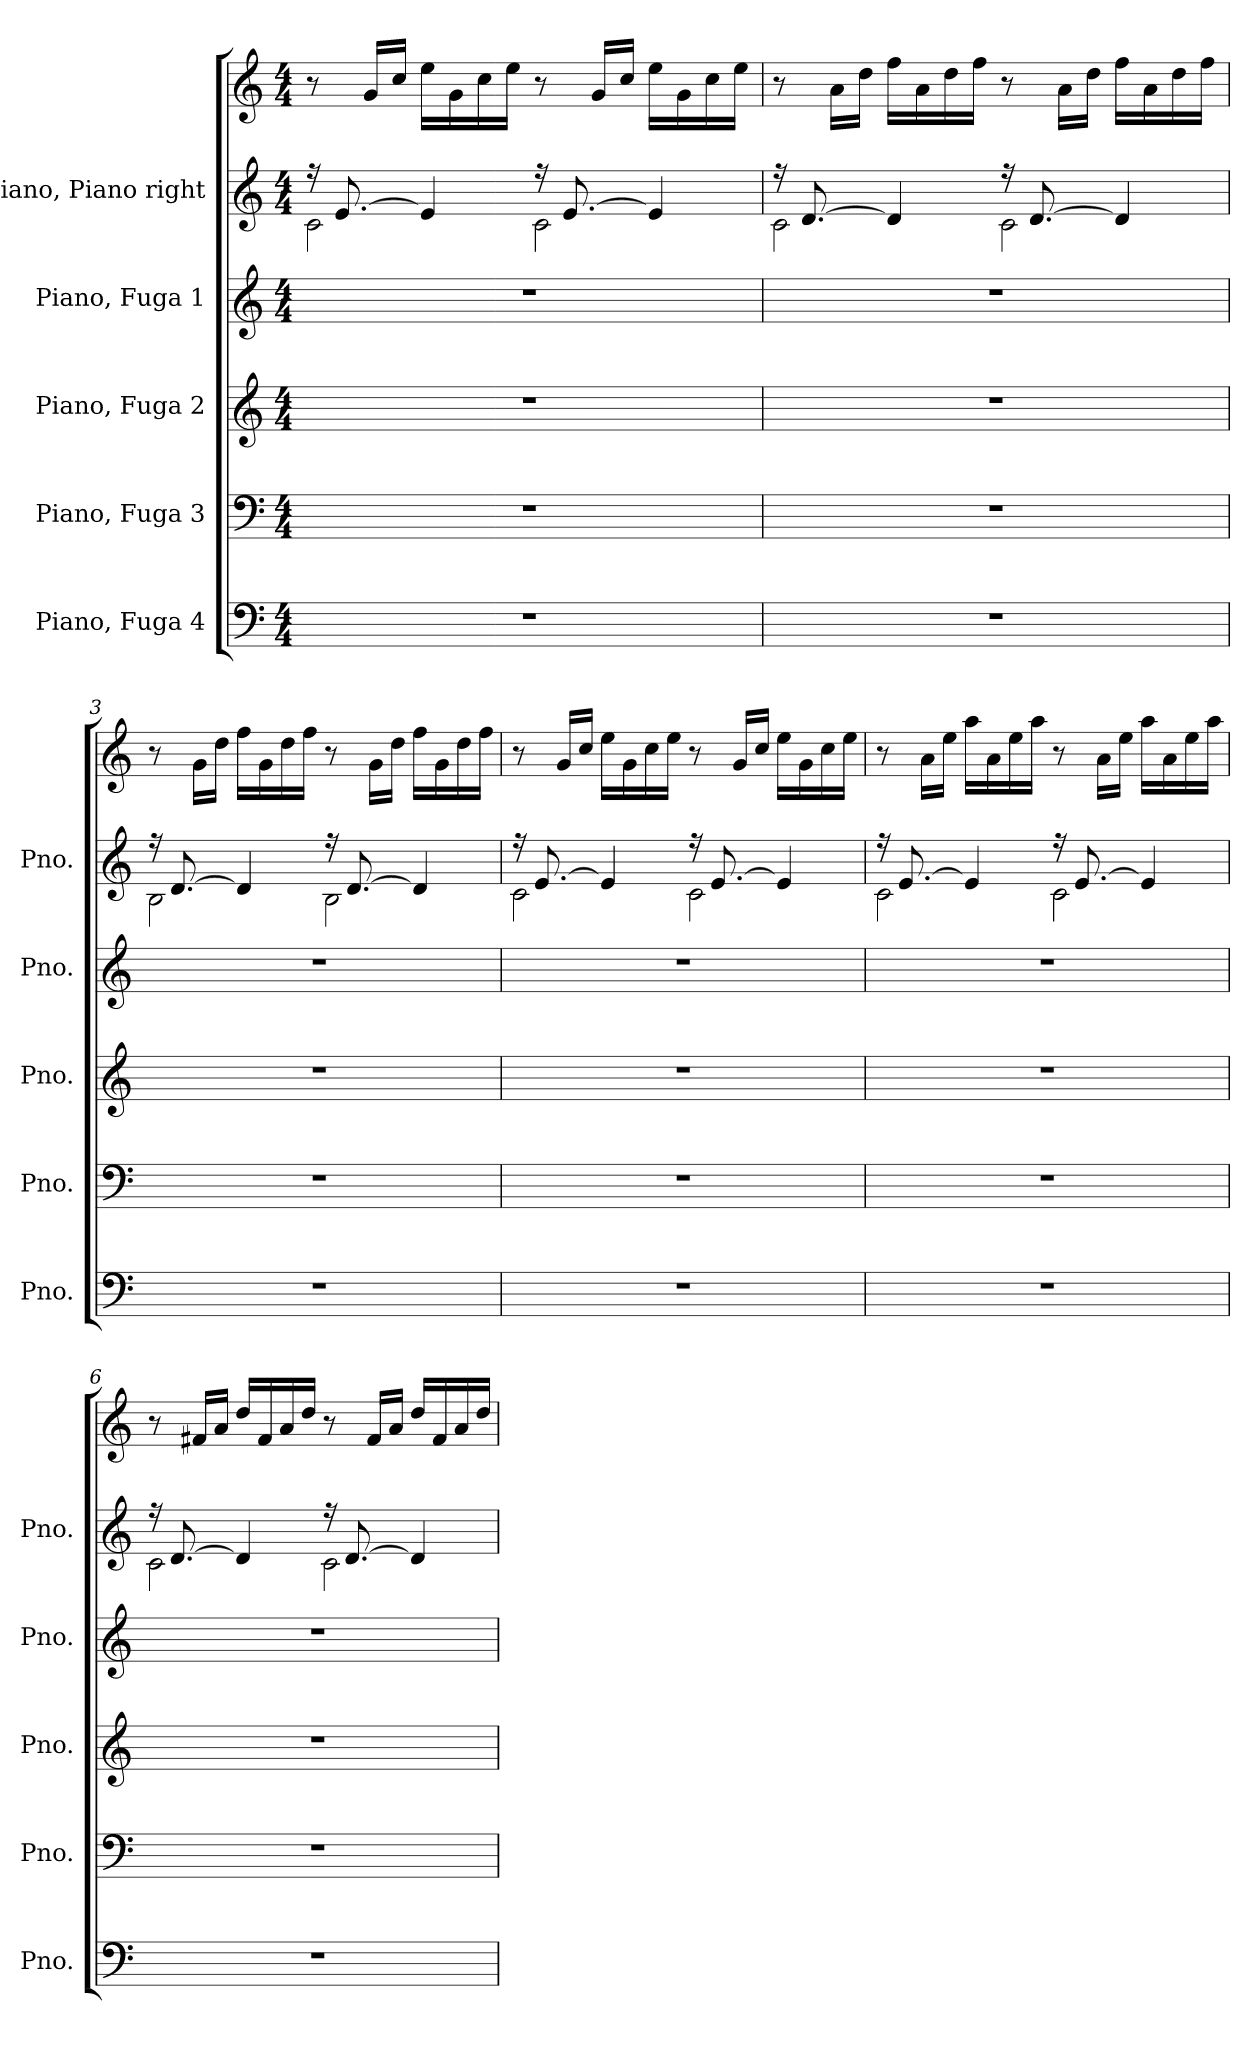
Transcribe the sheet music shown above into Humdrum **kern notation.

**kern	**kern	**kern	**kern	**kern	**kern
*part5	*part4	*part3	*part2	*part1	*part1
*staff6	*staff5	*staff4	*staff3	*staff2	*staff1
*I"Piano, Fuga 4	*I"Piano, Fuga 3	*I"Piano, Fuga 2	*I"Piano, Fuga 1	*I"Piano, Piano right	*
*I'Pno.	*I'Pno.	*I'Pno.	*I'Pno.	*I'Pno.	*
*clefF4	*clefF4	*clefG2	*clefG2	*clefG2	*clefG2
*k[]	*k[]	*k[]	*k[]	*k[]	*k[]
*M4/4	*M4/4	*M4/4	*M4/4	*M4/4	*M4/4
*MM74	*MM74	*MM74	*MM74	*MM74	*MM74
=1	=1	=1	=1	=1	=1
*	*	*	*	*^	*
1r	1r	1r	1r	16r	2c\	8r
.	.	.	.	[8.e/	.	.
.	.	.	.	.	.	16g/LL
.	.	.	.	.	.	16cc/JJ
*	*	*	*	*	*	*MM75
.	.	.	.	4e/]	.	16ee\LL
*	*	*	*	*	*	*MM74
.	.	.	.	.	.	16g\
.	.	.	.	.	.	16cc\
.	.	.	.	.	.	16ee\JJ
.	.	.	.	16r	2c\	8r
.	.	.	.	[8.e/	.	.
.	.	.	.	.	.	16g/LL
.	.	.	.	.	.	16cc/JJ
.	.	.	.	4e/]	.	16ee\LL
*	*	*	*	*	*	*MM75
.	.	.	.	.	.	16g\
.	.	.	.	.	.	16cc\
.	.	.	.	.	.	16ee\JJ
=2	=2	=2	=2	=2	=2	=2
*	*	*	*	*	*	*MM74
1r	1r	1r	1r	16r	2c\	8r
.	.	.	.	[8.d/	.	.
.	.	.	.	.	.	16a\LL
*	*	*	*	*	*	*MM76
.	.	.	.	.	.	16dd\JJ
*	*	*	*	*	*	*MM78
.	.	.	.	4d/]	.	16ff\LL
*	*	*	*	*	*	*MM76
.	.	.	.	.	.	16a\
.	.	.	.	.	.	16dd\
.	.	.	.	.	.	16ff\JJ
*	*	*	*	*	*	*MM75
.	.	.	.	16r	2c\	8r
.	.	.	.	[8.d/	.	.
.	.	.	.	.	.	16a\LL
*	*	*	*	*	*	*MM77
.	.	.	.	.	.	16dd\JJ
*	*	*	*	*	*	*MM79
.	.	.	.	4d/]	.	16ff\LL
*	*	*	*	*	*	*MM77
.	.	.	.	.	.	16a\
.	.	.	.	.	.	16dd\
*	*	*	*	*	*	*MM74
.	.	.	.	.	.	16ff\JJ
!!LO:LB:g=z
=3	=3	=3	=3	=3	=3	=3
*	*	*	*	*	*	*MM75
1r	1r	1r	1r	16r	2B\	8r
.	.	.	.	[8.d/	.	.
.	.	.	.	.	.	16g\LL
*	*	*	*	*	*	*MM77
.	.	.	.	.	.	16dd\JJ
*	*	*	*	*	*	*MM80
.	.	.	.	4d/]	.	16ff\LL
*	*	*	*	*	*	*MM77
.	.	.	.	.	.	16g\
.	.	.	.	.	.	16dd\
.	.	.	.	.	.	16ff\JJ
*	*	*	*	*	*	*MM75
.	.	.	.	16r	2B\	8r
.	.	.	.	[8.d/	.	.
.	.	.	.	.	.	16g\LL
*	*	*	*	*	*	*MM76
.	.	.	.	.	.	16dd\JJ
*	*	*	*	*	*	*MM78
.	.	.	.	4d/]	.	16ff\LL
*	*	*	*	*	*	*MM76
.	.	.	.	.	.	16g\
.	.	.	.	.	.	16dd\
*	*	*	*	*	*	*MM73
.	.	.	.	.	.	16ff\JJ
=4	=4	=4	=4	=4	=4	=4
*	*	*	*	*	*	*MM76
1r	1r	1r	1r	16r	2c\	8r
.	.	.	.	[8.e/	.	.
.	.	.	.	.	.	16g/LL
.	.	.	.	.	.	16cc/JJ
*	*	*	*	*	*	*MM79
.	.	.	.	4e/]	.	16ee\LL
*	*	*	*	*	*	*MM76
.	.	.	.	.	.	16g\
.	.	.	.	.	.	16cc\
*	*	*	*	*	*	*MM73
.	.	.	.	.	.	16ee\JJ
*	*	*	*	*	*	*MM76
.	.	.	.	16r	2c\	8r
.	.	.	.	[8.e/	.	.
.	.	.	.	.	.	16g/LL
.	.	.	.	.	.	16cc/JJ
*	*	*	*	*	*	*MM78
.	.	.	.	4e/]	.	16ee\LL
*	*	*	*	*	*	*MM76
.	.	.	.	.	.	16g\
.	.	.	.	.	.	16cc\
.	.	.	.	.	.	16ee\JJ
!!LO:PB:g=z
=5	=5	=5	=5	=5	=5	=5
*	*	*	*	*	*	*MM74
1r	1r	1r	1r	16r	2c\	8r
.	.	.	.	[8.e/	.	.
.	.	.	.	.	.	16a\LL
*	*	*	*	*	*	*MM76
.	.	.	.	.	.	16ee\JJ
*	*	*	*	*	*	*MM78
.	.	.	.	4e/]	.	16aa\LL
*	*	*	*	*	*	*MM76
.	.	.	.	.	.	16a\
.	.	.	.	.	.	16ee\
.	.	.	.	.	.	16aa\JJ
*	*	*	*	*	*	*MM74
.	.	.	.	16r	2c\	8r
.	.	.	.	[8.e/	.	.
.	.	.	.	.	.	16a\LL
*	*	*	*	*	*	*MM76
.	.	.	.	.	.	16ee\JJ
*	*	*	*	*	*	*MM78
.	.	.	.	4e/]	.	16aa\LL
*	*	*	*	*	*	*MM76
.	.	.	.	.	.	16a\
.	.	.	.	.	.	16ee\
*	*	*	*	*	*	*MM75
.	.	.	.	.	.	16aa\JJ
=6	=6	=6	=6	=6	=6	=6
*	*	*	*	*	*	*MM76
1r	1r	1r	1r	16r	2c\	8r
.	.	.	.	[8.d/	.	.
.	.	.	.	.	.	16f#X/LL
.	.	.	.	.	.	16a/JJ
*	*	*	*	*	*	*MM79
.	.	.	.	4d/]	.	16dd/LL
*	*	*	*	*	*	*MM77
.	.	.	.	.	.	16f#/
.	.	.	.	.	.	16a/
.	.	.	.	.	.	16dd/JJ
*	*	*	*	*	*	*MM75
.	.	.	.	16r	2c\	8r
.	.	.	.	[8.d/	.	.
.	.	.	.	.	.	16f#/LL
.	.	.	.	.	.	16a/JJ
*	*	*	*	*	*	*MM77
.	.	.	.	4d/]	.	16dd/LL
.	.	.	.	.	.	16f#/
.	.	.	.	.	.	16a/
*	*	*	*	*	*	*MM73
.	.	.	.	.	.	16dd/JJ
*	*	*	*	*v	*v	*
=	=	=	=	=	=
*-	*-	*-	*-	*-	*-
